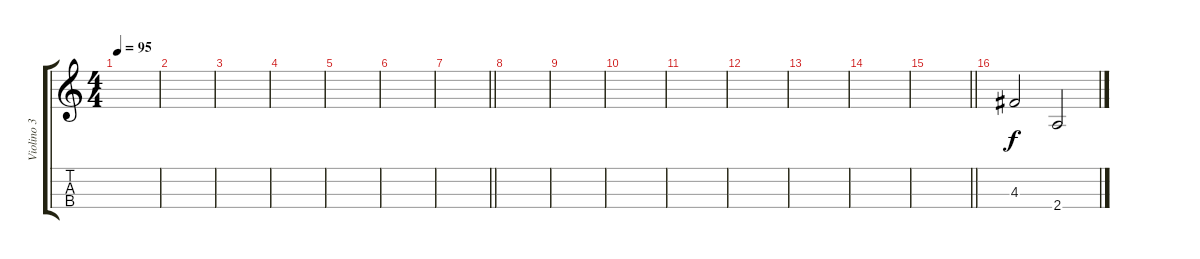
\track ("Violino 3" "Violino 3") {instrument stringensemble1}
\staff {score tabs}
\tuning (E5 A4 D4 G3) {hide}
\ts (4 4)
\tempo 95
\clef g2
\ks c
|
|
|
|
|
|
\barLineRight lightlight
|
|
|
|
|
|
|
|
\barLineRight lightlight
|
4.3.2 2.4.2
